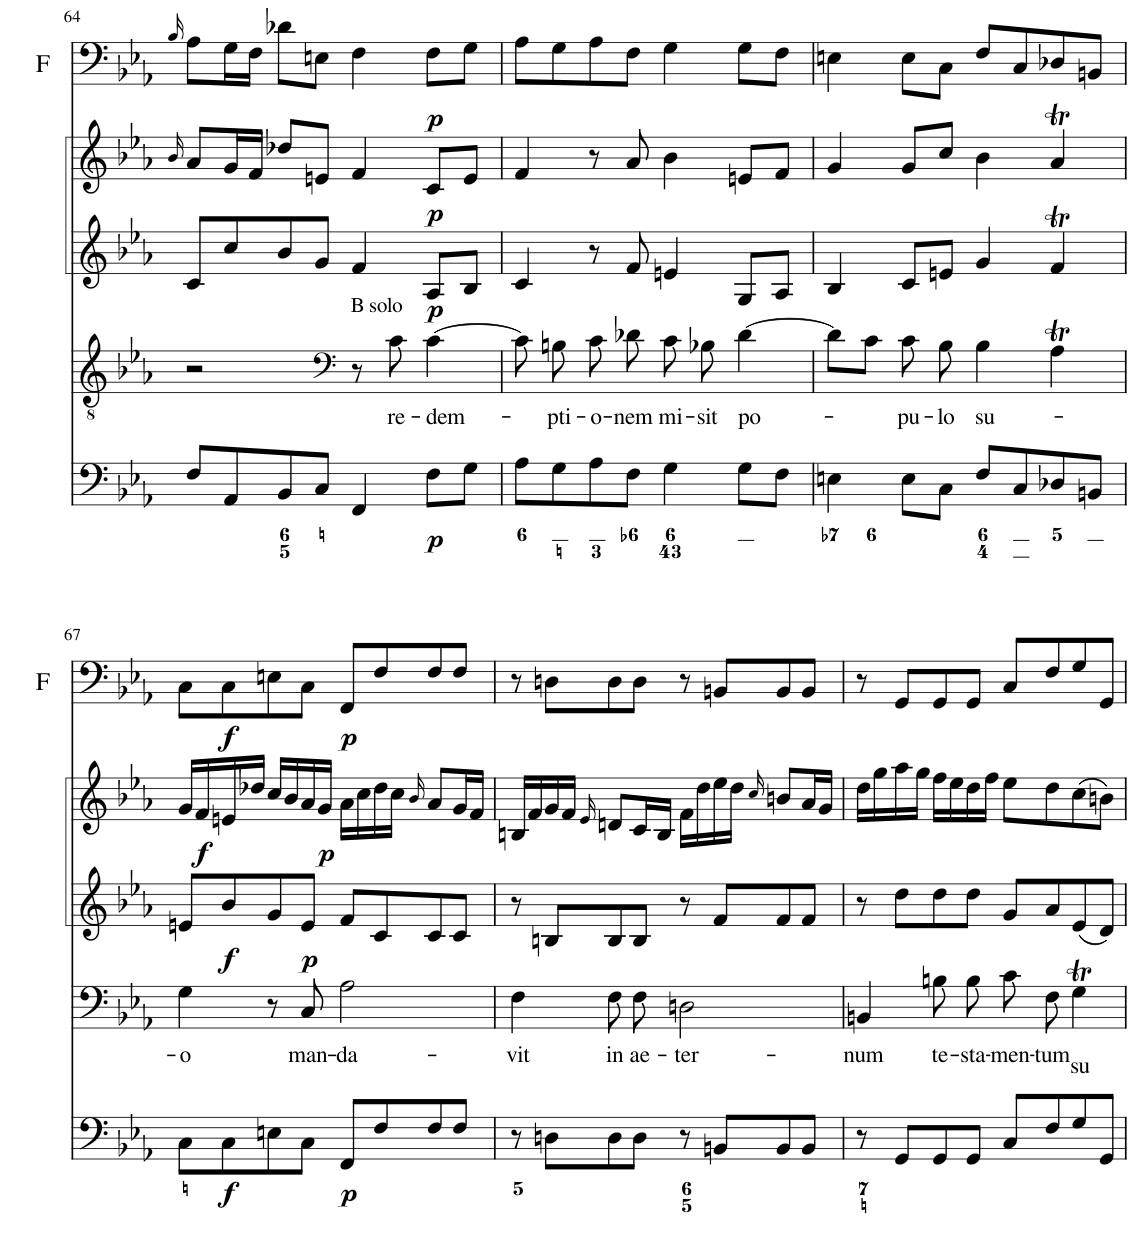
**kern	**dynam	**kern	**text	**kern	**dynam	**kern	**dynam	**kern	**dynam
*part5	*part5	*part4	*part4	*part3	*part3	*part2	*part2	*part1	*part1
*staff5	*staff5	*staff4	*staff4	*staff3	*staff3	*staff2	*staff2	*staff1	*staff1
*I"Organ	*	*I"Voice	*	*I"Violin	*	*I"Violin	*	*I"Fagotti	*
*	*	*	*	*I'Vln	*	*I'Vln	*	*I'F	*
!!LO:PB:g=z
*clefF4	*	*clefGv2	*	*clefG2	*	*clefG2	*	*clefF4	*
*k[b-e-a-]	*	*k[b-e-a-]	*	*k[b-e-a-]	*	*k[b-e-a-]	*	*k[b-e-a-]	*
*M4/4	*	*M4/4	*	*M4/4	*	*M4/4	*	*M4/4	*
*met(c)	*	*met(c)	*	*met(c)	*	*met(c)	*	*met(c)	*
=64	=64	=64	=64	=64	=64	=64	=64	=64	=64
.	.	.	.	.	.	16qb-/	.	16qB-/	.
8F/L	.	2r	.	8c/L	.	8a-/L	.	8A-\L	.
8AA-/	.	.	.	8cc/	.	16g/L	.	16G\L	.
.	.	.	.	.	.	16f/JJ	.	16F\JJ	.
8BB-/	.	.	.	8b-/	.	8dd-X/L	.	8d-X\L	.
8C/J	.	.	.	8g/J	.	8en/J	.	8En\J	.
*	*	*clefF4	*	*	*	*	*	*	*
4FF/	.	8r	.	4f/	.	4f/	.	4F\	.
!	!	!LO:TX:a:t=B solo	!	!	!	!	!	!	!
!	!	!	!LO:LY:b	!	!	!	!	!	!
.	.	8c\	re-	.	.	.	.	.	.
!	!LO:DY:b	!	!LO:LY:b	!	!LO:DY:b	!	!LO:DY:b	!	!LO:DY:b
8F\L	p	[4c\	-dem-	8A-/L	p	8c/L	p	8F\L	p
8G\J	.	.	.	8B-/J	.	8e/J	.	8G\J	.
=65	=65	=65	=65	=65	=65	=65	=65	=65	=65
8A-\L	.	8c\]	.	4c/	.	4f/	.	8A-\L	.
!	!	!	!LO:LY:b	!	!	!	!	!	!
8G\	.	8Bn\	-pti-	.	.	.	.	8G\	.
!	!	!	!LO:LY:b	!	!	!	!	!	!
8A-\	.	8c\	-o-	8r	.	8r	.	8A-\	.
!	!	!	!LO:LY:b	!	!	!	!	!	!
8F\J	.	8d-X\	-nem	8f/	.	8a-/	.	8F\J	.
!	!	!	!LO:LY:b	!	!	!	!	!	!
4G\	.	8c\	mi-	4en/	.	4b-\	.	4G\	.
!	!	!	!LO:LY:b	!	!	!	!	!	!
.	.	8B-X\	-sit	.	.	.	.	.	.
!	!	!	!LO:LY:b	!	!	!	!	!	!
8G\L	.	[4d-\	po-	8G/L	.	8en/L	.	8G\L	.
8F\J	.	.	.	8A-/J	.	8f/J	.	8F\J	.
=66	=66	=66	=66	=66	=66	=66	=66	=66	=66
4En\	.	8d-\L]	.	4B-/	.	4g/	.	4En\	.
.	.	8c\J	.	.	.	.	.	.	.
!	!	!	!LO:LY:b	!	!	!	!	!	!
8E\L	.	8c\	-pu-	8c/L	.	8g/L	.	8E\L	.
!	!	!	!LO:LY:b	!	!	!	!	!	!
8C\J	.	8B-\	-lo	8en/J	.	8cc/J	.	8C\J	.
!	!	!	!LO:LY:b	!	!	!	!	!	!
8F/L	.	4B-\	su-	4g/	.	4b-\	.	8F/L	.
8C/	.	.	.	.	.	.	.	8C/	.
8D-X/	.	4A-T\	.	4fT/	.	4a-T/	.	8D-X/	.
8BBn/J	.	.	.	.	.	.	.	8BBn/J	.
!!LO:LB:g=z
=67	=67	=67	=67	=67	=67	=67	=67	=67	=67
!	!	!	!LO:LY:b	!	!	!	!	!	!
8C\L	.	4G\	-o	8en/L	.	16g/LL	.	8C\L	.
!	!	!	!	!	!	!	!LO:DY:b	!	!
.	.	.	.	.	.	16f/	f	.	.
!	!LO:DY:b	!	!	!	!LO:DY:b	!	!	!	!LO:DY:b
8C\	f	.	.	8b-/	f	16en/	.	8C\	f
.	.	.	.	.	.	16dd-X/JJ	.	.	.
8En\	.	8r	.	8g/	.	16cc/LL	.	8En\	.
.	.	.	.	.	.	16b-/	.	.	.
!	!	!	!LO:LY:b	!	!LO:DY:b	!	!	!	!
8C\J	.	8C/	man-	8e/J	p	16a-/	.	8C\J	.
!	!	!	!	!	!	!	!LO:DY:b	!	!
.	.	.	.	.	.	16g/JJ	p	.	.
!	!LO:DY:b	!	!LO:LY:b	!	!	!	!	!	!LO:DY:b
8FF/L	p	2A-\	-da-	8f/L	.	16a-\LL	.	8FF/L	p
.	.	.	.	.	.	16cc\	.	.	.
8F/	.	.	.	8c/	.	16dd-\	.	8F/	.
.	.	.	.	.	.	16cc\JJ	.	.	.
.	.	.	.	.	.	16qb-/	.	.	.
8F/	.	.	.	8c/	.	8a-/L	.	8F/	.
8F/J	.	.	.	8c/J	.	16g/L	.	8F/J	.
.	.	.	.	.	.	16f/JJ	.	.	.
=68	=68	=68	=68	=68	=68	=68	=68	=68	=68
!	!	!	!LO:LY:b	!	!	!	!	!	!
8r	.	4F\	-vit	8r	.	16Bn/LL	.	8r	.
.	.	.	.	.	.	16f/	.	.	.
8Dn\L	.	.	.	8Bn/L	.	16g/	.	8Dn\L	.
.	.	.	.	.	.	16f/JJ	.	.	.
.	.	.	.	.	.	16qe-/	.	.	.
!	!	!	!LO:LY:b	!	!	!	!	!	!
8D\	.	8F\	in	8B/	.	8dn/L	.	8D\	.
!	!	!	!LO:LY:b	!	!	!	!	!	!
8D\J	.	8F\	ae-	8B/J	.	16c/L	.	8D\J	.
.	.	.	.	.	.	16B/JJ	.	.	.
!	!	!	!LO:LY:b	!	!	!	!	!	!
8r	.	2Dn\	-ter-	8r	.	16f\LL	.	8r	.
.	.	.	.	.	.	16dd\	.	.	.
8BBn/L	.	.	.	8f/L	.	16ee-\	.	8BBn/L	.
.	.	.	.	.	.	16dd\JJ	.	.	.
.	.	.	.	.	.	16qcc/	.	.	.
8BB/	.	.	.	8f/	.	8bn/L	.	8BB/	.
8BB/J	.	.	.	8f/J	.	16a-/L	.	8BB/J	.
.	.	.	.	.	.	16g/JJ	.	.	.
=69	=69	=69	=69	=69	=69	=69	=69	=69	=69
!	!	!	!LO:LY:b	!	!	!	!	!	!
8r	.	4BBn/	-num	8r	.	16dd\LL	.	8r	.
.	.	.	.	.	.	16gg\	.	.	.
8GG/L	.	.	.	8dd\L	.	16aa-\	.	8GG/L	.
.	.	.	.	.	.	16gg\JJ	.	.	.
!	!	!	!LO:LY:b	!	!	!	!	!	!
8GG/	.	8Bn\	te-	8dd\	.	16ff\LL	.	8GG/	.
.	.	.	.	.	.	16ee-\	.	.	.
!	!	!	!LO:LY:b	!	!	!	!	!	!
8GG/J	.	8B\	-sta-	8dd\J	.	16dd\	.	8GG/J	.
.	.	.	.	.	.	16ff\JJ	.	.	.
!	!	!	!LO:LY:b	!	!	!	!	!	!
8C/L	.	8c\	-men-	8g/L	.	8ee-\L	.	8C/L	.
!	!	!	!LO:LY:b	!	!	!	!	!	!
8F/	.	8F\	-tum	8a-/	.	8dd\	.	8F/	.
!	!	!	!LO:LY:b	!	!	!	!	!	!
8G/	.	4Gt\	su-	(8e-/	.	(8cc\	.	8G/	.
8GG/J	.	.	.	8d/J)	.	8bn\J)	.	8GG/J	.
=	=	=	=	=	=	=	=	=	=
*-	*-	*-	*-	*-	*-	*-	*-	*-	*-
